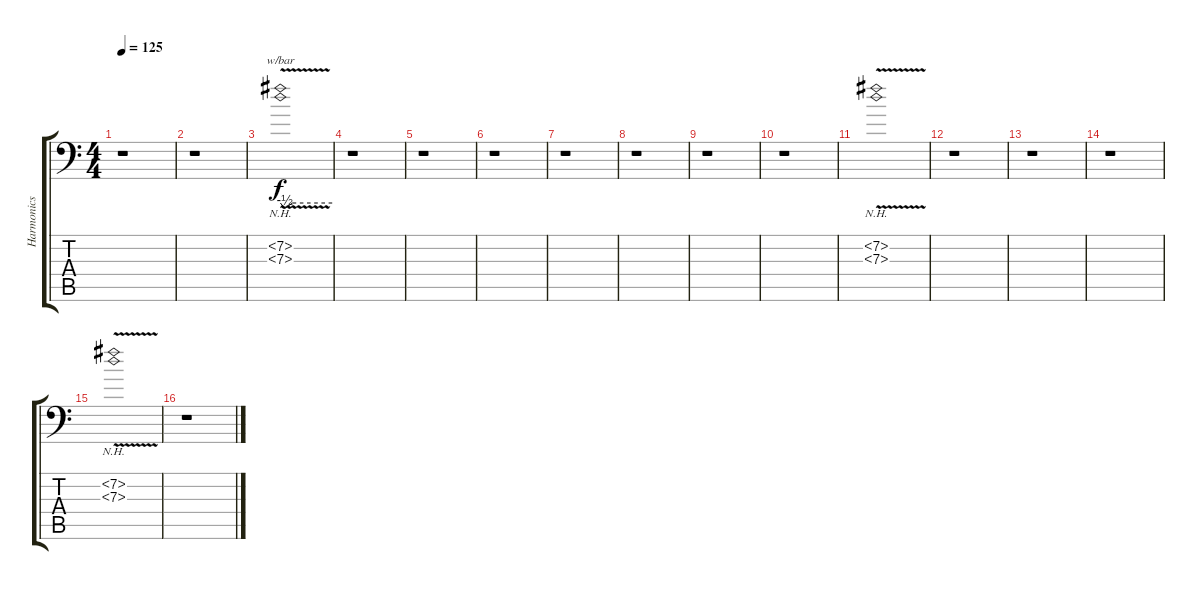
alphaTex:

\track ("Harmonics" "Harmonics") {instrument guitarharmonics}
\staff {score tabs}
\tuning (E3 B2 G2 D2 A1 E1) {hide}
\ts (4 4)
\tempo 125
\clef f4
\ks c
r.1{dy f} |
r.1 |
(7.2{nh v} 7.3{nh v}).1{tbe (custom default 0 0 5 -2 14 0 60 0) volume 12} |
r.1 |
r.1 |
r.1 |
r.1 |
r.1 |
r.1 |
r.1 |
(7.2{nh} 7.3{nh v}).1{volume 12} |
r.1 |
r.1 |
r.1 |
(7.2{nh} 7.3{nh v}).1{volume 12} |
r.1
